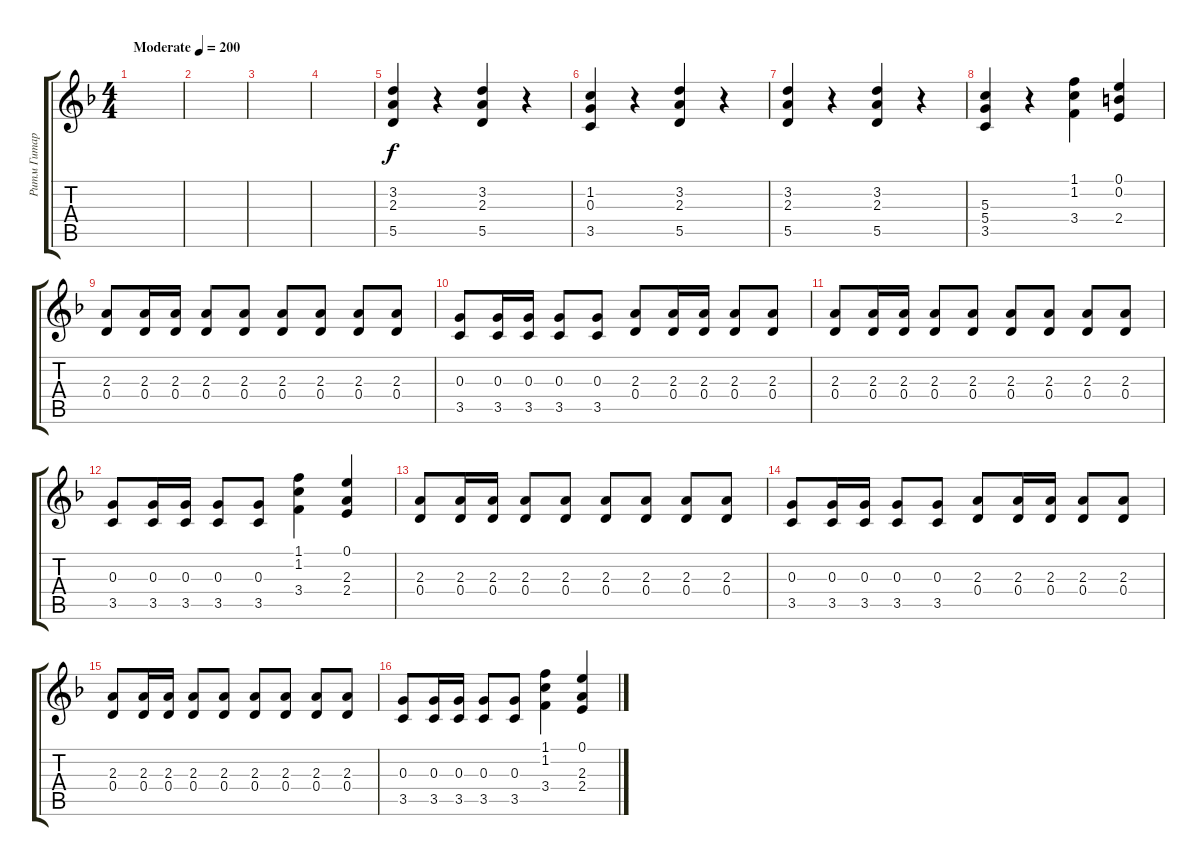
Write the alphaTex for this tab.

\track ("Ритм Гитара" "Ритм Гитар") {instrument distortionguitar}
\staff {score tabs}
\tuning (E4 B3 G3 D3 A2 E2) {hide}
\ts (4 4)
\tempo (200 "Moderate")
\clef g2
\ks dminor
|
|
|
|
(3.2 2.3 5.5).4 r.4 (3.2 2.3 5.5).4 r.4 |
(1.2 0.3 3.5).4 r.4 (3.2 2.3 5.5).4 r.4 |
(3.2 2.3 5.5).4 r.4 (3.2 2.3 5.5).4 r.4 |
(5.3 5.4 3.5).4 r.4 (1.1 1.2 3.4).4 (0.1 0.2 2.4).4 |
(2.3 0.4).8 (2.3 0.4).16 (2.3 0.4).16 (2.3 0.4).8 (2.3 0.4).8 (2.3 0.4).8 (2.3 0.4).8 (2.3 0.4).8 (2.3 0.4).8 |
(0.3 3.5).8 (0.3 3.5).16 (0.3 3.5).16 (0.3 3.5).8 (0.3 3.5).8 (2.3 0.4).8 (2.3 0.4).16 (2.3 0.4).16 (2.3 0.4).8 (2.3 0.4).8 |
(2.3 0.4).8 (2.3 0.4).16 (2.3 0.4).16 (2.3 0.4).8 (2.3 0.4).8 (2.3 0.4).8 (2.3 0.4).8 (2.3 0.4).8 (2.3 0.4).8 |
(0.3 3.5).8 (0.3 3.5).16 (0.3 3.5).16 (0.3 3.5).8 (0.3 3.5).8 (1.1 1.2 3.4).4 (0.1 2.3 2.4).4 |
(2.3 0.4).8 (2.3 0.4).16 (2.3 0.4).16 (2.3 0.4).8 (2.3 0.4).8 (2.3 0.4).8 (2.3 0.4).8 (2.3 0.4).8 (2.3 0.4).8 |
(0.3 3.5).8 (0.3 3.5).16 (0.3 3.5).16 (0.3 3.5).8 (0.3 3.5).8 (2.3 0.4).8 (2.3 0.4).16 (2.3 0.4).16 (2.3 0.4).8 (2.3 0.4).8 |
(2.3 0.4).8 (2.3 0.4).16 (2.3 0.4).16 (2.3 0.4).8 (2.3 0.4).8 (2.3 0.4).8 (2.3 0.4).8 (2.3 0.4).8 (2.3 0.4).8 |
(0.3 3.5).8 (0.3 3.5).16 (0.3 3.5).16 (0.3 3.5).8 (0.3 3.5).8 (1.1 1.2 3.4).4 (0.1 2.3 2.4).4
